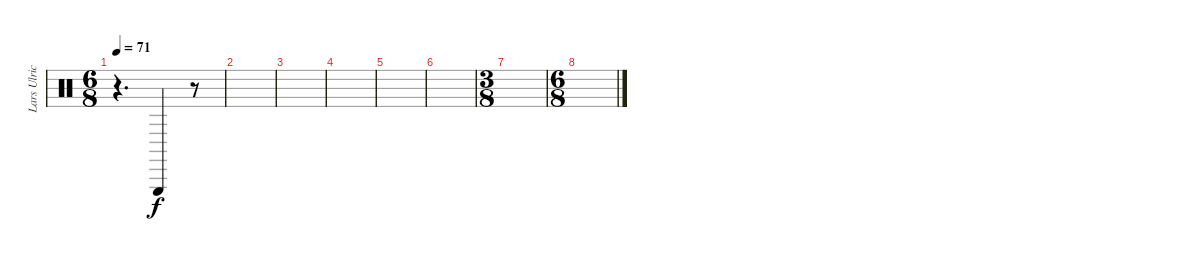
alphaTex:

\track ("Lars Ulrich" "Lars Ulric") {instrument percussion}
\staff {score}
\articulation defaults
\ts (6 8)
\tempo 71
\clef neutral
\ks c
r.4{d dy f} "Triangle (hit)".4 r.8 |
|
|
|
|
|
\ts (3 8)
|
\ts (6 8)
